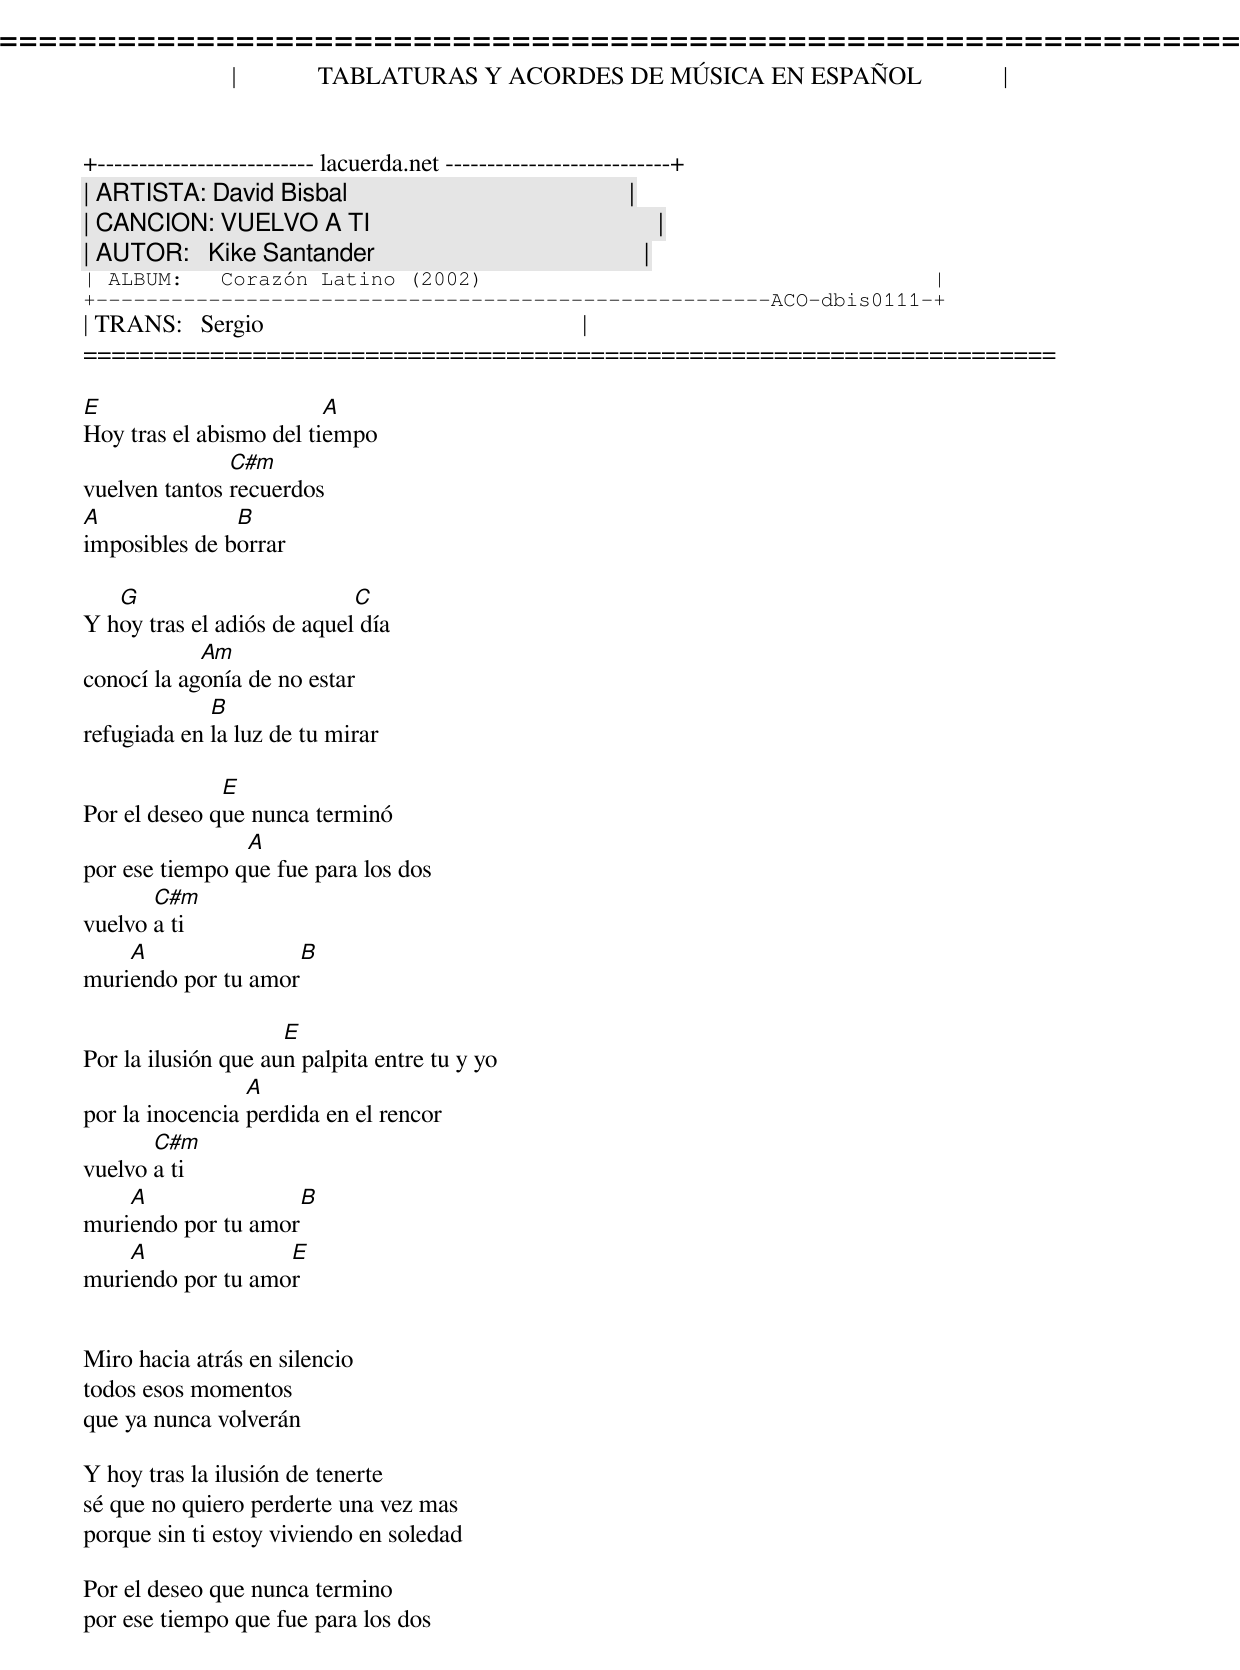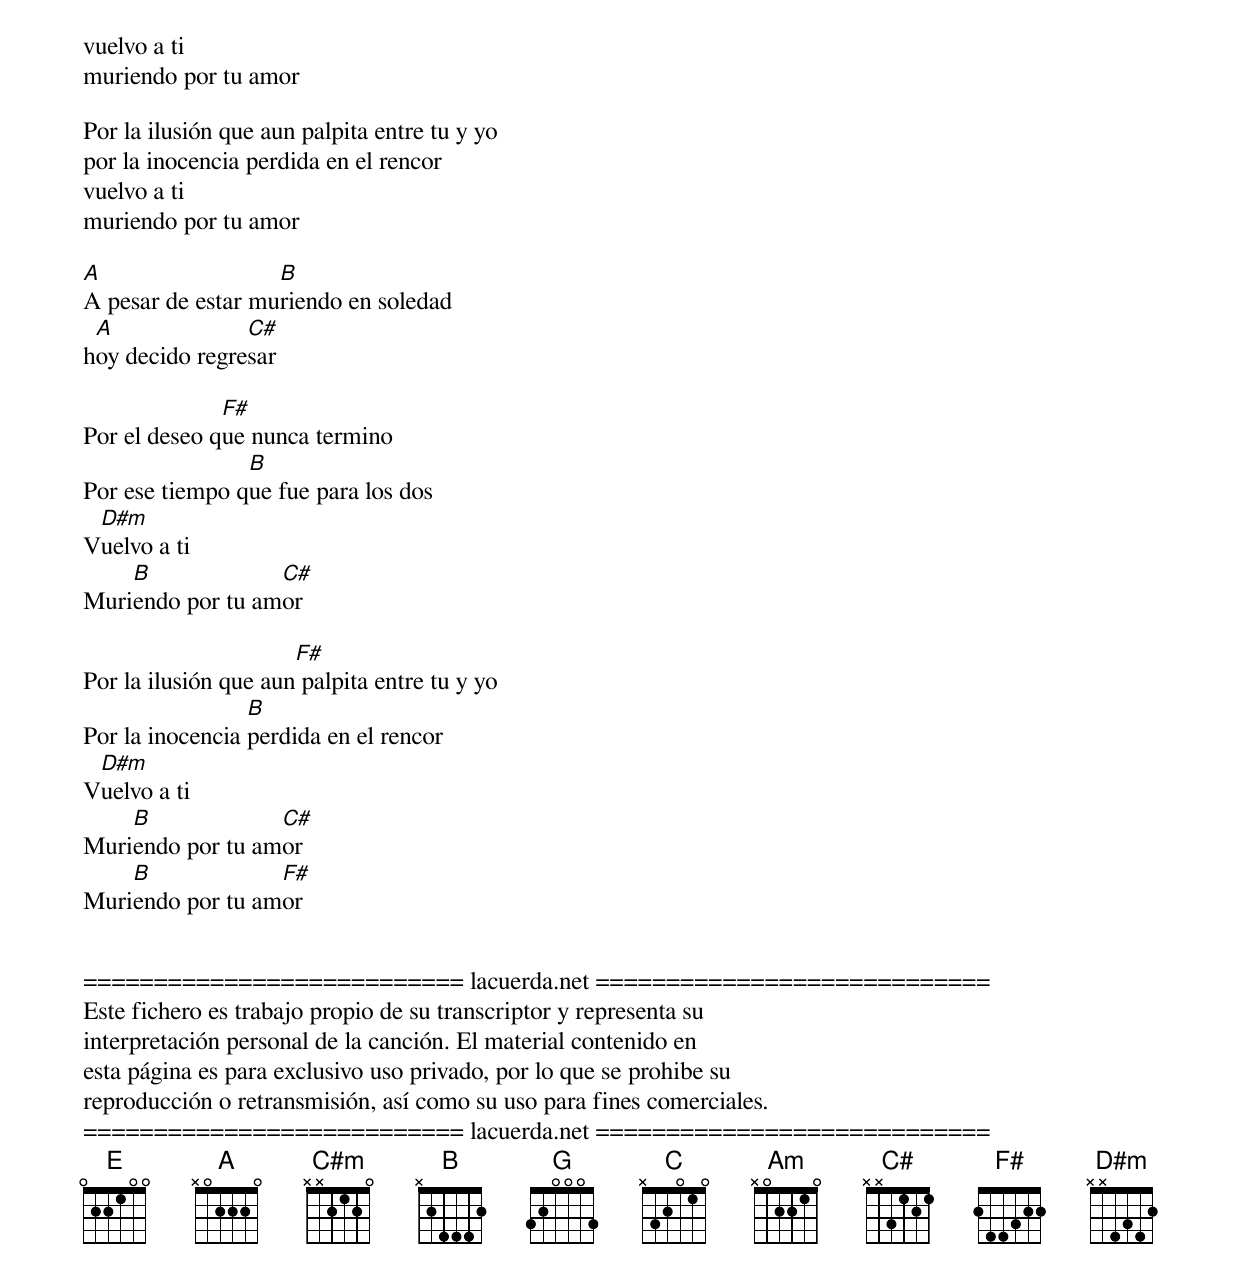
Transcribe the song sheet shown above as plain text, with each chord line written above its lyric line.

=====================================================================
|             TABLATURAS Y ACORDES DE MÚSICA EN ESPAÑOL             |
+-------------------------- lacuerda.net ---------------------------+
| ARTISTA: David Bisbal                                             |
| CANCION: VUELVO A TI                                              |
| AUTOR:   Kike Santander                                           |
| ALBUM:   Corazón Latino (2002)                                    |
+------------------------------------------------------ACO-dbis0111-+
| TRANS:   Sergio                                                   |
=====================================================================

E                        A
Hoy tras el abismo del tiempo
               C#m
vuelven tantos recuerdos
A              B
imposibles de borrar

   G                        C
Y hoy tras el adiós de aquel día
            Am
conocí la agonía de no estar
             B
refugiada en la luz de tu mirar

              E
Por el deseo que nunca terminó
                A
por ese tiempo que fue para los dos
       C#m
vuelvo a ti
    A                B
muriendo por tu amor

                     E
Por la ilusión que aun palpita entre tu y yo
                 A
por la inocencia perdida en el rencor
       C#m
vuelvo a ti
    A                B
muriendo por tu amor
    A              E
muriendo por tu amor


Miro hacia atrás en silencio
todos esos momentos
que ya nunca volverán

Y hoy tras la ilusión de tenerte
sé que no quiero perderte una vez mas
porque sin ti estoy viviendo en soledad

Por el deseo que nunca termino
por ese tiempo que fue para los dos
vuelvo a ti
muriendo por tu amor

Por la ilusión que aun palpita entre tu y yo
por la inocencia perdida en el rencor
vuelvo a ti
muriendo por tu amor

A                  B
A pesar de estar muriendo en soledad
 A              C#
hoy decido regresar

              F#
Por el deseo que nunca termino
                B
Por ese tiempo que fue para los dos
 D#m
Vuelvo a ti
    B             C#
Muriendo por tu amor

                      F#
Por la ilusión que aun palpita entre tu y yo
                 B
Por la inocencia perdida en el rencor
 D#m
Vuelvo a ti
    B             C#
Muriendo por tu amor
    B             F#
Muriendo por tu amor


=========================== lacuerda.net ============================
Este fichero es trabajo propio de su transcriptor y representa su
interpretación personal de la canción. El material contenido en
esta página es para exclusivo uso privado, por lo que se prohibe su
reproducción o retransmisión, así como su uso para fines comerciales.
=========================== lacuerda.net ============================
